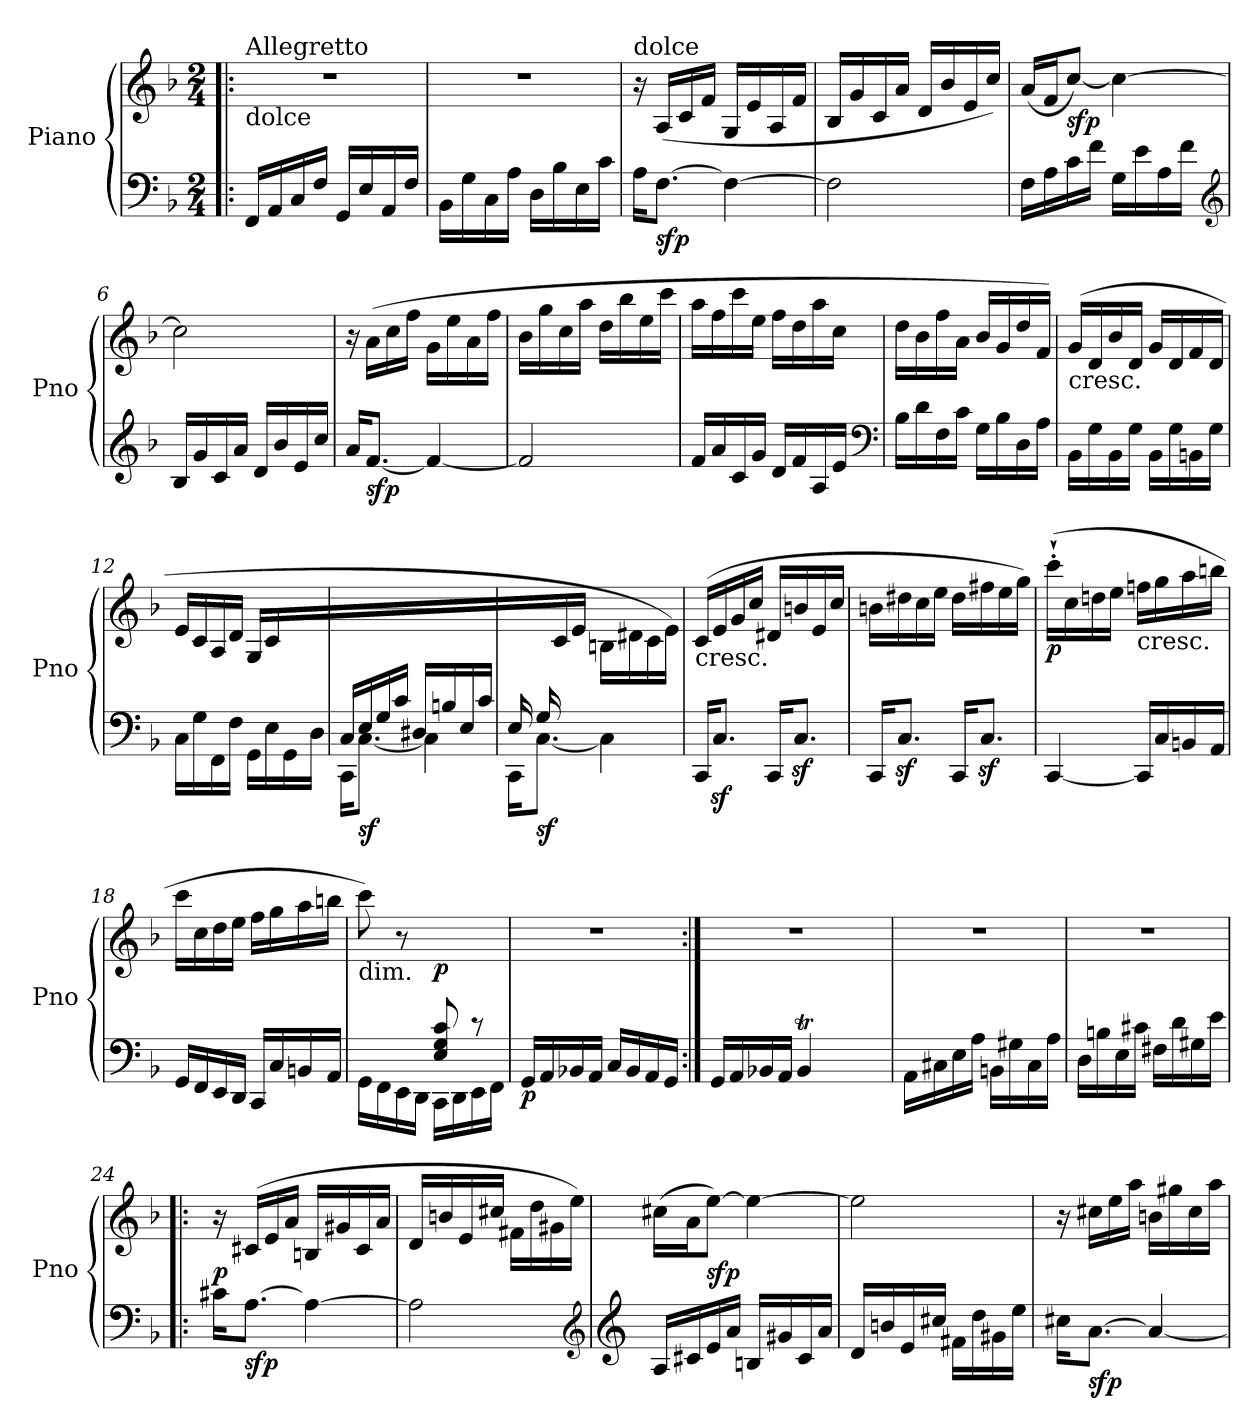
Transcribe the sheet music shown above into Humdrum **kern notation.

**kern	**kern	**dynam
*part1	*part1	*part1
*staff2	*staff1	*staff1/2
*I"Piano	*	*
*I'Pno	*	*
*clefF4	*clefG2	*
*k[b-]	*k[b-]	*
*F:	*F:	*
*M2/4	*M2/4	*
=1!|:	=1!|:	=1!|:
!	!LO:TX:a:t=Allegretto	!
!	!LO:TX:b:t=dolce	!
16FF/LL	2r	.
16AA/	.	.
16C/	.	.
16F/JJ	.	.
16GG/LL	.	.
16E/	.	.
16AA/	.	.
16F/JJ	.	.
=2	=2	=2
16BB-\LL	2r	.
16G\	.	.
16C\	.	.
16A\JJ	.	.
16D\LL	.	.
16B-\	.	.
16E\	.	.
16c\JJ	.	.
=3	=3	=3
!	!LO:TX:a:t=dolce	!
16A\KL	16r	.
!	!	!LO:DY:b=2
[8.F\J	(16A/LL	sfp
.	16c/	.
.	16f/JJ	.
4F\_	16G/LL	.
.	16e/	.
.	16A/	.
.	16f/JJ	.
=4	=4	=4
2F\]	16B-/LL	.
.	16g/	.
.	16c/	.
.	16a/JJ	.
.	16d/LL	.
.	16b-/	.
.	16e/	.
.	16cc/JJ)	.
!!LO:LB:g=z
=5	=5	=5
16F\LL	(16a/LL	.
16A\	16f/J	.
!	!	!LO:DY:b
16c\	[8cc/J)	sfp
16f\JJ	.	.
16G\LL	4cc\_	.
16e\	.	.
16A\	.	.
16f\JJ	.	.
*clefG2	*	*
=6	=6	=6
16B-/LL	2cc\]	.
16g/	.	.
16c/	.	.
16a/JJ	.	.
16d/LL	.	.
16b-/	.	.
16e/	.	.
16cc/JJ	.	.
=7	=7	=7
16a/KL	16r	.
!	!	!LO:DY:b=2
[8.f/J	(16a\LL	sfp
.	16cc\	.
.	16ff\JJ	.
4f/_	16g\LL	.
.	16ee\	.
.	16a\	.
.	16ff\JJ	.
=8	=8	=8
2f/]	16b-\LL	.
.	16gg\	.
.	16cc\	.
.	16aa\JJ	.
.	16dd\LL	.
.	16bb-\	.
.	16ee\	.
.	16ccc\JJ	.
=9	=9	=9
16f/LL	16aa\LL	.
16a/	16ff\	.
16c/	16ccc\	.
16g/JJ	16ee\JJ	.
16d/LL	16ff\LL	.
16f/	16dd\	.
16A/	16aa\	.
16e/JJ	16cc\JJ	.
*clefF4	*	*
=10	=10	=10
16B-\LL	16dd\LL	.
16d\	16b-\	.
16F\	16ff\	.
16c\JJ	16a\JJ	.
16G\LL	16b-/LL	.
16B-\	16g/	.
16D\	16dd/	.
16A\JJ	16f/JJ)	.
!!LO:LB:g=z
=11	=11	=11
!	!LO:TX:b:t=cresc.	!
16BB-\LL	(16g/LL	.
16G\	16d/	.
16BB-\	16b-/	.
16G\JJ	16d/JJ	.
16BB-\LL	16g/LL	.
16G\	16d/	.
16BBn\	16f/	.
16G\JJ	16d/JJ	.
=12	=12	=12
*^	*	*
4.ryy	16C\LL	16e/LL	.
.	16G\	16c/	.
.	16FF\	16A/	.
.	16F\JJ	16d/JJ	.
.	16GG\LL	16G/LL	.
.	16E\	16c/	.
16F/	16GG\	8ryy	.
16Bn/JJ)	16D\JJ	.	.
=13	=13	=13	=13
16C/LL	16CC\KL	2ryy	.
!	!	!	!LO:DY:b=2
16E/	[8.C\J	.	sf
16G/	.	.	.
16c/JJ	.	.	.
16D#X/LL	4C\]	.	.
16Bn/	.	.	.
16E/	.	.	.
16c/JJ	.	.	.
=14	=14	=14	=14
(16E/LL	16CC\KL	8ryy	.
!	!	!	!LO:DY:b=2
16G/	[8.C\J	.	sf
4.ryy	.	16c\	.
.	.	16e\JJ	.
.	4C\]	16Bn\LL	.
.	.	16d#X\	.
.	.	16c\	.
.	.	16e\JJ)	.
*v	*v	*	*
=15	=15	=15
!	!LO:TX:b:t=cresc.	!
16CC/KL	(16c/LL	.
8.Cz</J	16e/	.
.	16g/	.
.	16cc/JJ	.
16CC/KL	16d#X/LL	.
8.Cz</J	16bn/	.
.	16e/	.
.	16cc/JJ	.
!!LO:LB:g=z
=16	=16	=16
16CC/KL	16bn\LL	.
8.Cz</J	16dd#X\	.
.	16cc\	.
.	16ee\JJ	.
16CC/KL	16dd#\LL	.
8.Cz</J	16ff#X\	.
.	16ee\	.
.	16gg\JJ)	.
=17	=17	=17
!	!	!LO:DY:b
[4CC/	(16ccc`'\LL	p
.	16cc\	.
.	16ddn\	.
.	16ee\JJ	.
!	!LO:TX:b:t=cresc.	!
16CC/LL]	16ffn\LL	.
16C/	16gg\	.
16BBn/	16aa\	.
16AA/JJ	16bbn\JJ	.
=18	=18	=18
16GG/LL	16ccc\LL	.
16FF/	16cc\	.
16EE/	16dd\	.
16DD/JJ	16ee\JJ	.
16CC/LL	16ff\LL	.
16C/	16gg\	.
16BBn/	16aa\	.
16AA/JJ	16bbn\JJ	.
=19	=19	=19
*^	*	*
!	!	!LO:TX:b:t=dim.	!
4ryy	16GG\LL	8ccc\)	.
.	16FF\	.	.
.	16EE\	8r	.
.	16DD\JJ	.	.
!	!	!	!LO:DY:b
8E/ 8G/ 8c/	16CC\LL	8ryy	p
.	16DD\	.	.
8ryy	16EE\	8rGG	.
.	16FF\JJ	.	.
=20	=20	=20	=20
!	!	!	!LO:DY:b=2
*v	*v	*	*
16GG/LL	2r	p
16AA/	.	.
16BB-X/	.	.
16AA/JJ	.	.
16C/LL	.	.
16BB-/	.	.
16AA/	.	.
16GG/JJ	.	.
!!LO:LB:g=z
=21:|!	=21:|!	=21:|!
*^	*	*
16GG/LL	5.ryy	2r	.
16AA/	.	.	.
16BB-X/	.	.	.
16AA/JJ	.	.	.
4BB-T/	.	.	.
*	*Xtuplet	*	*
.	20Cyy	.	.
.	20BB-yy	.	.
.	20AAyy	.	.
.	20BB-yy	.	.
*v	*v	*	*
=22	=22	=22
16AA\LL	2r	.
16C#X\	.	.
16E\	.	.
16A\JJ	.	.
16BBn\LL	.	.
16G#X\	.	.
16C#\	.	.
16A\JJ	.	.
=23	=23	=23
16D\LL	2r	.
16Bn\	.	.
16E\	.	.
16c#X\JJ	.	.
16F#X\LL	.	.
16d\	.	.
16G#X\	.	.
16e\JJ	.	.
=24!|:	=24!|:	=24!|:
!	!	!LO:DY:b
16c#X\KL	16r	p
!	!	!LO:DY:b=2
[8.A\J	(16c#X/LL	sfp
.	16e/	.
.	16a/JJ	.
4A\_	16Bn/LL	.
.	16g#X/	.
.	16c#/	.
.	16a/JJ	.
=25	=25	=25
2A\]	16d/LL	.
.	16bn/	.
.	16e/	.
.	16cc#X/JJ	.
.	16f#X\LL	.
.	16dd\	.
.	16g#X\	.
.	16ee\JJ)	.
*clefG2	*	*
!!LO:PB:g=z
=26	=26	=26
*clefG2	*	*
16A/LL	(16cc#X\LL	.
16c#X/	16a\J	.
!	!	!LO:DY:b
16e/	[8ee\J)	sfp
16a/JJ	.	.
16Bn/LL	4ee\_	.
16g#X/	.	.
16c#/	.	.
16a/JJ	.	.
=27	=27	=27
16d/LL	2ee\]	.
16bn/	.	.
16e/	.	.
16cc#X/JJ	.	.
16f#X\LL	.	.
16dd\	.	.
16g#X\	.	.
16ee\JJ	.	.
=28	=28	=28
16cc#X\KL	16r	.
!	!	!LO:DY:b=2
[8.a\J	16cc#X\LL	sfp
.	16ee\	.
.	16aa\JJ	.
4a/_	16bn\LL	.
.	16gg#X\	.
.	16cc#\	.
.	16aa\JJ	.
=	=	=
*-	*-	*-
